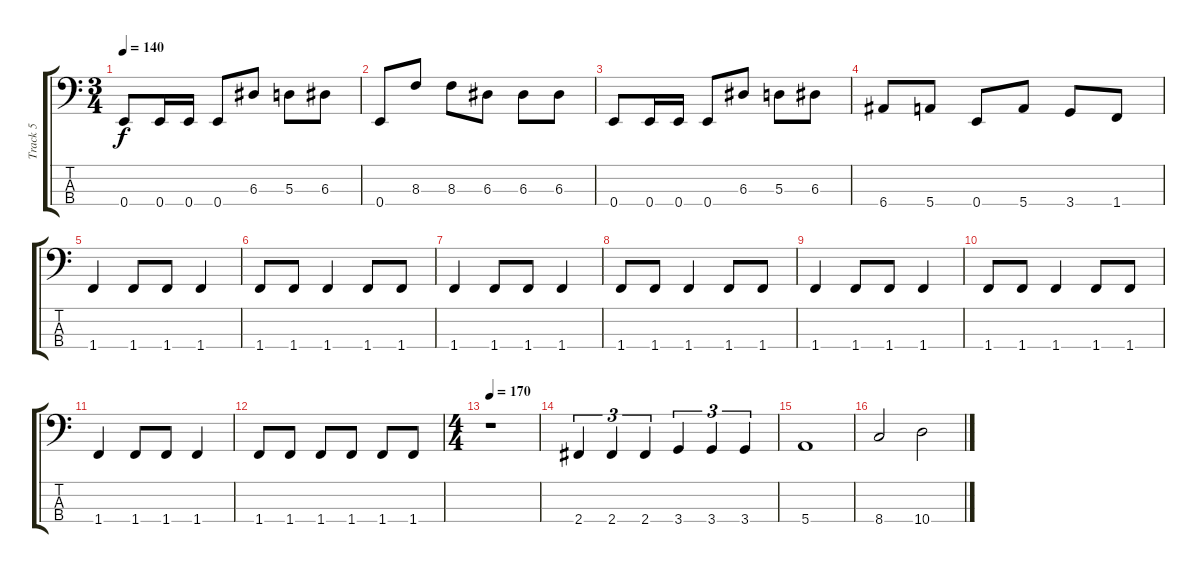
\track ("Track 5" "Track 5") {instrument electricbasspick}
\staff {score tabs}
\tuning (G2 D2 A1 E1) {hide}
\ts (3 4)
\tempo 140
\clef f4
\ks c
0.4.8{dy f} 0.4.16 0.4.16 0.4.8 6.3.8 5.3.8 6.3.8 |
0.4.8 8.3.8 8.3.8 6.3.8 6.3.8 6.3.8 |
0.4.8 0.4.16 0.4.16 0.4.8 6.3.8 5.3.8 6.3.8 |
6.4.8 5.4.8 0.4.8 5.4.8 3.4.8 1.4.8 |
1.4.4 1.4.8 1.4.8 1.4.4 |
1.4.8 1.4.8 1.4.4 1.4.8 1.4.8 |
1.4.4 1.4.8 1.4.8 1.4.4 |
1.4.8 1.4.8 1.4.4 1.4.8 1.4.8 |
1.4.4 1.4.8 1.4.8 1.4.4 |
1.4.8 1.4.8 1.4.4 1.4.8 1.4.8 |
1.4.4 1.4.8 1.4.8 1.4.4 |
1.4.8 1.4.8 1.4.8 1.4.8 1.4.8 1.4.8 |
\ts (4 4)
\tempo 170
r.1 |
2.4.4{tu (3 2)} 2.4.4{tu (3 2)} 2.4.4{tu (3 2)} 3.4.4{tu (3 2)} 3.4.4{tu (3 2)} 3.4.4{tu (3 2)} |
5.4.1 |
8.4.2 10.4.2
